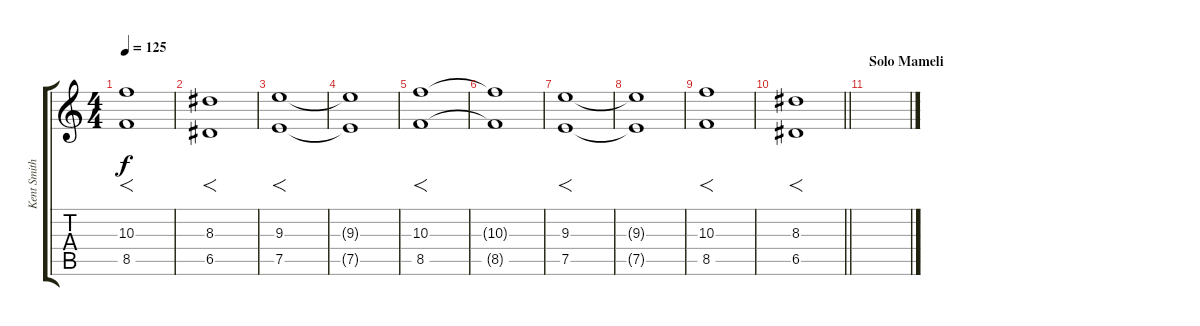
\track ("Kent Smith" "Kent Smith") {instrument acousticguitarnylon}
\staff {score tabs}
\tuning (E4 B3 G3 D3 A2 E2) {hide}
\ts (4 4)
\tempo 125
\clef g2
\ks c
(10.3 8.5).1{f dy f} |
(8.3 6.5).1{f} |
(9.3 7.5).1{f} |
(9.3{t} 7.5{t}).1 |
(10.3 8.5).1{f} |
(10.3{t} 8.5{t}).1 |
(9.3 7.5).1{f} |
(9.3{t} 7.5{t}).1 |
(10.3 8.5).1{f} |
\barLineRight lightlight
(8.3 6.5).1{f} |
\section ("" "Solo Mameli")
